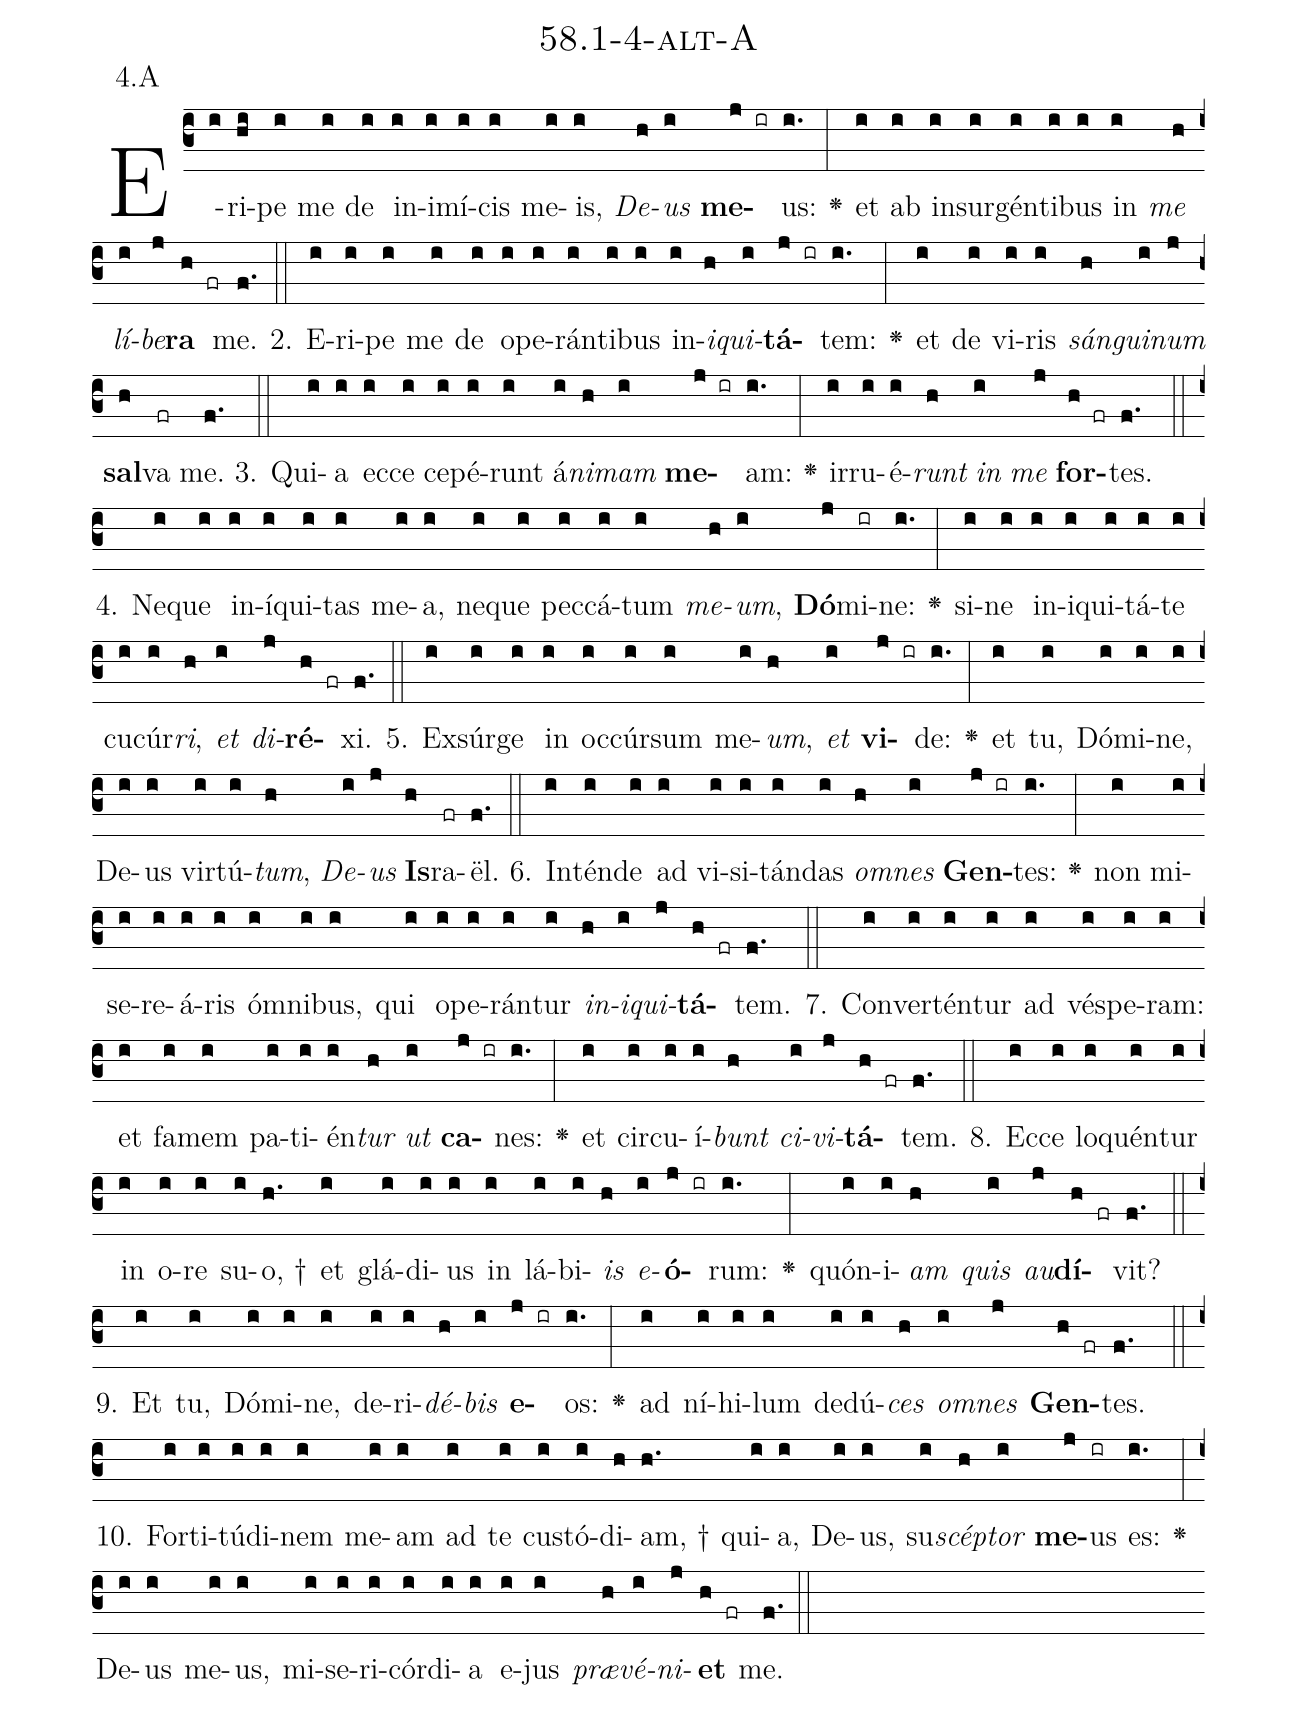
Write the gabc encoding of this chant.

name: 58.1-4-alt-A;
annotation: 4.A;
%%
(c3)E(i)ri(hi)pe(i) me(i) de(i) in(i)i(i)mí(i)cis(i) me(i)is,(i) <i>De</i>(h)<i>us</i>(i) <b>me</b>(j ir)us:(i.) <v>\greheightstar</v>(:) et(i) ab(i) in(i)sur(i)gén(i)ti(i)bus(i) in(i) <i>me</i>(h) <i>lí</i>(i)<i>be</i>(j)<b>ra</b>(h fr) me.(f.) (::)
2. E(i)ri(i)pe(i) me(i) de(i) o(i)pe(i)rán(i)ti(i)bus(i) in(i)<i>i</i>(h)<i>qui</i>(i)<b>tá</b>(j ir)tem:(i.) <v>\greheightstar</v>(:) et(i) de(i) vi(i)ris(i) <i>sán</i>(h)<i>gui</i>(i)<i>num</i>(j) <b>sal</b>(h)va(fr) me.(f.) (::)
3. Qui(i)a(i) ec(i)ce(i) ce(i)pé(i)runt(i) á(i)<i>ni</i>(h)<i>mam</i>(i) <b>me</b>(j ir)am:(i.) <v>\greheightstar</v>(:) ir(i)ru(i)é(i)<i>runt</i>(h) <i>in</i>(i) <i>me</i>(j) <b>for</b>(h fr)tes.(f.) (::)
4. Ne(i)que(i) in(i)í(i)qui(i)tas(i) me(i)a,(i) ne(i)que(i) pec(i)cá(i)tum(i) <i>me</i>(h)<i>um</i>,(i) <b>Dó</b>(j)mi(ir)ne:(i.) <v>\greheightstar</v>(:) si(i)ne(i) in(i)i(i)qui(i)tá(i)te(i) cu(i)cúr(i)<i>ri</i>,(h) <i>et</i>(i) <i>di</i>(j)<b>ré</b>(h fr)xi.(f.) (::)
5. Ex(i)súr(i)ge(i) in(i) oc(i)cúr(i)sum(i) me(i)<i>um</i>,(h) <i>et</i>(i) <b>vi</b>(j ir)de:(i.) <v>\greheightstar</v>(:) et(i) tu,(i) Dó(i)mi(i)ne,(i) De(i)us(i) vir(i)tú(i)<i>tum</i>,(h) <i>De</i>(i)<i>us</i>(j) <b>Is</b>(h)ra(fr)ël.(f.) (::)
6. In(i)tén(i)de(i) ad(i) vi(i)si(i)tán(i)das(i) <i>om</i>(h)<i>nes</i>(i) <b>Gen</b>(j ir)tes:(i.) <v>\greheightstar</v>(:) non(i) mi(i)se(i)re(i)á(i)ris(i) óm(i)ni(i)bus,(i) qui(i) o(i)pe(i)rán(i)tur(i) <i>in</i>(h)<i>i</i>(i)<i>qui</i>(j)<b>tá</b>(h fr)tem.(f.) (::)
7. Con(i)ver(i)tén(i)tur(i) ad(i) vés(i)pe(i)ram:(i) et(i) fa(i)mem(i) pa(i)ti(i)én(i)<i>tur</i>(h) <i>ut</i>(i) <b>ca</b>(j ir)nes:(i.) <v>\greheightstar</v>(:) et(i) cir(i)cu(i)í(i)<i>bunt</i>(h) <i>ci</i>(i)<i>vi</i>(j)<b>tá</b>(h fr)tem.(f.) (::)
8. Ec(i)ce(i) lo(i)quén(i)tur(i) in(i) o(i)re(i) su(i)o, †(h.) et(i) glá(i)di(i)us(i) in(i) lá(i)bi(i)<i>is</i>(h) <i>e</i>(i)<b>ó</b>(j ir)rum:(i.) <v>\greheightstar</v>(:) quón(i)i(i)<i>am</i>(h) <i>quis</i>(i) <i>au</i>(j)<b>dí</b>(h fr)vit?(f.) (::)
9. Et(i) tu,(i) Dó(i)mi(i)ne,(i) de(i)ri(i)<i>dé</i>(h)<i>bis</i>(i) <b>e</b>(j ir)os:(i.) <v>\greheightstar</v>(:) ad(i) ní(i)hi(i)lum(i) de(i)dú(i)<i>ces</i>(h) <i>om</i>(i)<i>nes</i>(j) <b>Gen</b>(h fr)tes.(f.) (::)
10. For(i)ti(i)tú(i)di(i)nem(i) me(i)am(i) ad(i) te(i) cus(i)tó(i)di(h)am, †(h.) qui(i)a,(i) De(i)us,(i) su(i)<i>scép</i>(h)<i>tor</i>(i) <b>me</b>(j)us(ir) es:(i.) <v>\greheightstar</v>(:) De(i)us(i) me(i)us,(i) mi(i)se(i)ri(i)cór(i)di(i)a(i) e(i)jus(i) <i>præ</i>(h)<i>vé</i>(i)<i>ni</i>(j)<b>et</b>(h fr) me.(f.) (::)
